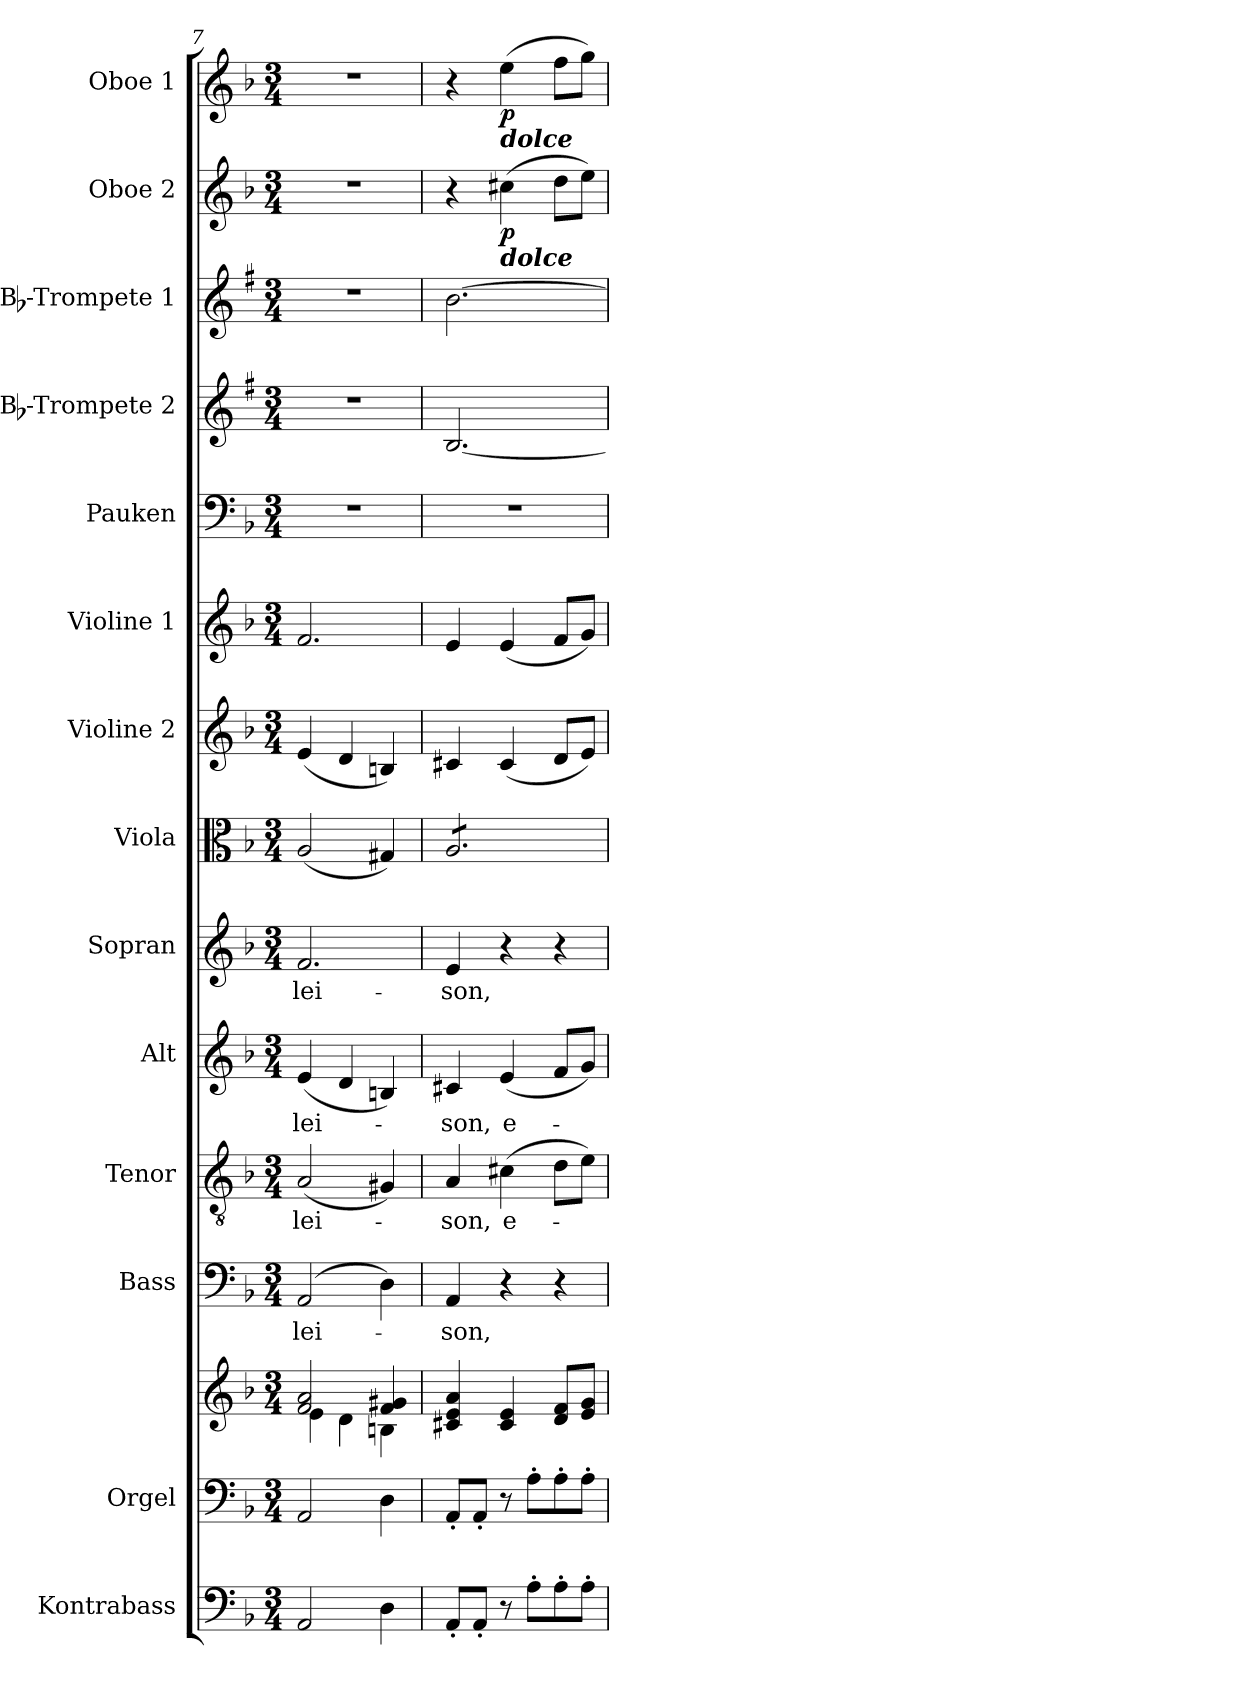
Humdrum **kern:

**kern	**kern	**kern	**kern	**text	**kern	**text	**kern	**text	**kern	**text	**kern	**kern	**kern	**kern	**kern	**kern	**kern	**dynam	**kern	**dynam
*part14	*part13	*part13	*part12	*part12	*part11	*part11	*part10	*part10	*part9	*part9	*part8	*part7	*part6	*part5	*part4	*part3	*part2	*part2	*part1	*part1
*staff15	*staff14	*staff13	*staff12	*staff12	*staff11	*staff11	*staff10	*staff10	*staff9	*staff9	*staff8	*staff7	*staff6	*staff5	*staff4	*staff3	*staff2	*staff2	*staff1	*staff1
*I"Kontrabass	*I"Orgel	*	*I"Bass	*	*I"Tenor	*	*I"Alt	*	*I"Sopran	*	*I"Viola	*I"Violine 2	*I"Violine 1	*I"Pauken	*I"Bb-Trompete 2	*I"Bb-Trompete 1	*I"Oboe 2	*	*I"Oboe 1	*
*I'Kb.	*I'Org.	*	*I'B.	*	*I'T.	*	*I'A.	*	*I'S.	*	*I'Vla.	*I'Vl. 2	*I'Vl. 1	*I'Pk.	*I'Bb Trp. 2	*I'Bb Trp. 1	*I'Ob. 2	*	*I'Ob. 1	*
*clefF4	*clefF4	*clefG2	*clefF4	*	*clefGv2	*	*clefG2	*	*clefG2	*	*clefC3	*clefG2	*clefG2	*clefF4	*clefG2	*clefG2	*clefG2	*	*clefG2	*
*ITrd7c12	*	*	*	*	*	*	*	*	*	*	*	*	*	*	*ITrd1c2	*ITrd1c2	*	*	*	*
*k[b-]	*k[b-]	*k[b-]	*k[b-]	*	*k[b-]	*	*k[b-]	*	*k[b-]	*	*k[b-]	*k[b-]	*k[b-]	*k[b-]	*k[b-]	*k[b-]	*k[b-]	*	*k[b-]	*
*F:	*F:	*F:	*F:	*	*F:	*	*F:	*	*F:	*	*F:	*F:	*F:	*F:	*F:	*F:	*F:	*	*F:	*
*M3/4	*M3/4	*M3/4	*M3/4	*	*M3/4	*	*M3/4	*	*M3/4	*	*M3/4	*M3/4	*M3/4	*M3/4	*M3/4	*M3/4	*M3/4	*	*M3/4	*
=7	=7	=7	=7	=7	=7	=7	=7	=7	=7	=7	=7	=7	=7	=7	=7	=7	=7	=7	=7	=7
*	*	*^	*	*	*	*	*	*	*	*	*	*	*	*	*	*	*	*	*	*
!	!	!	!	!	!LO:LY:b	!	!LO:LY:b	!	!LO:LY:b	!	!LO:LY:b	!	!	!	!	!	!	!	!	!	!
2AAA/	2AA/	2f/ 2a/	4e\	(2AA/	-lei-	(<2A/	-lei-	(<4e/	-lei-	2.f/	-lei-	(<2A/	(<4e/	2.f/	2.r	2.r	2.r	2.r	.	2.r	.
.	.	.	4d\	.	.	.	.	4d/	.	.	.	.	4d/	.	.	.	.	.	.	.	.
4DD\	4D\	4f/ 4g#X/	4Bn\	4D\)	.	4G#X/)	.	4Bn/)	.	.	.	4G#X/)	4Bn/)	.	.	.	.	.	.	.	.
=8	=8	=8	=8	=8	=8	=8	=8	=8	=8	=8	=8	=8	=8	=8	=8	=8	=8	=8	=8	=8	=8
!	!	!	!	!	!LO:LY:b	!	!LO:LY:b	!	!LO:LY:b	!	!LO:LY:b	!	!	!	!	!	!	!	!	!	!
*	*	*v	*v	*	*	*	*	*	*	*	*	*	*	*	*	*	*	*	*	*	*
*	*	*	*	*	*	*	*	*	*	*	*tremolo	*	*	*	*	*	*	*	*	*
8AAA'</L	8AA'</L	4c#X/ 4e/ 4a/	4AA/	-son,	4A/	-son,	4c#X/	-son,	4e/	-son,	8A/L	4c#X/	4e/	2.r	[2.A/	[2.a\	4r	.	4r	.
8AAA'</J	8AA'</J	.	.	.	.	.	.	.	.	.	8A/	.	.	.	.	.	.	.	.	.
!	!	!	!	!	!	!	!	!	!	!	!	!	!	!	!	!	!	!	!LO:TX:b:Bi:t=dolce	!
!	!	!	!	!	!	!	!	!	!	!	!	!	!	!	!	!	!LO:TX:b:Bi:t=dolce	!	!	!
!	!	!	!	!	!	!LO:LY:b	!	!LO:LY:b	!	!	!	!	!	!	!	!	!	!LO:DY:b	!	!LO:DY:b
8r	8r	4c#/ 4e/	4r	.	(>4c#X\	e-	(<4e/	e-	4r	.	8A/	(<4c#/	(<4e/	.	.	.	(>4cc#X\	p	(>4ee\	p
8AA'>\L	8A'>\L	.	.	.	.	.	.	.	.	.	8A/	.	.	.	.	.	.	.	.	.
8AA'>\	8A'>\	8d/ 8f/L	4r	.	8d\L	.	8f/L	.	4r	.	8A/	8d/L	8f/L	.	.	.	8dd\L	.	8ff\L	.
8AA'>\J	8A'>\J	8e/ 8g/J	.	.	8e\J)	.	8g/J)	.	.	.	8A/J	8e/J)	8g/J)	.	.	.	8ee\J)	.	8gg\J)	.
*	*	*	*	*	*	*	*	*	*	*	*Xtremolo	*	*	*	*	*	*	*	*	*
=	=	=	=	=	=	=	=	=	=	=	=	=	=	=	=	=	=	=	=	=
*-	*-	*-	*-	*-	*-	*-	*-	*-	*-	*-	*-	*-	*-	*-	*-	*-	*-	*-	*-	*-
